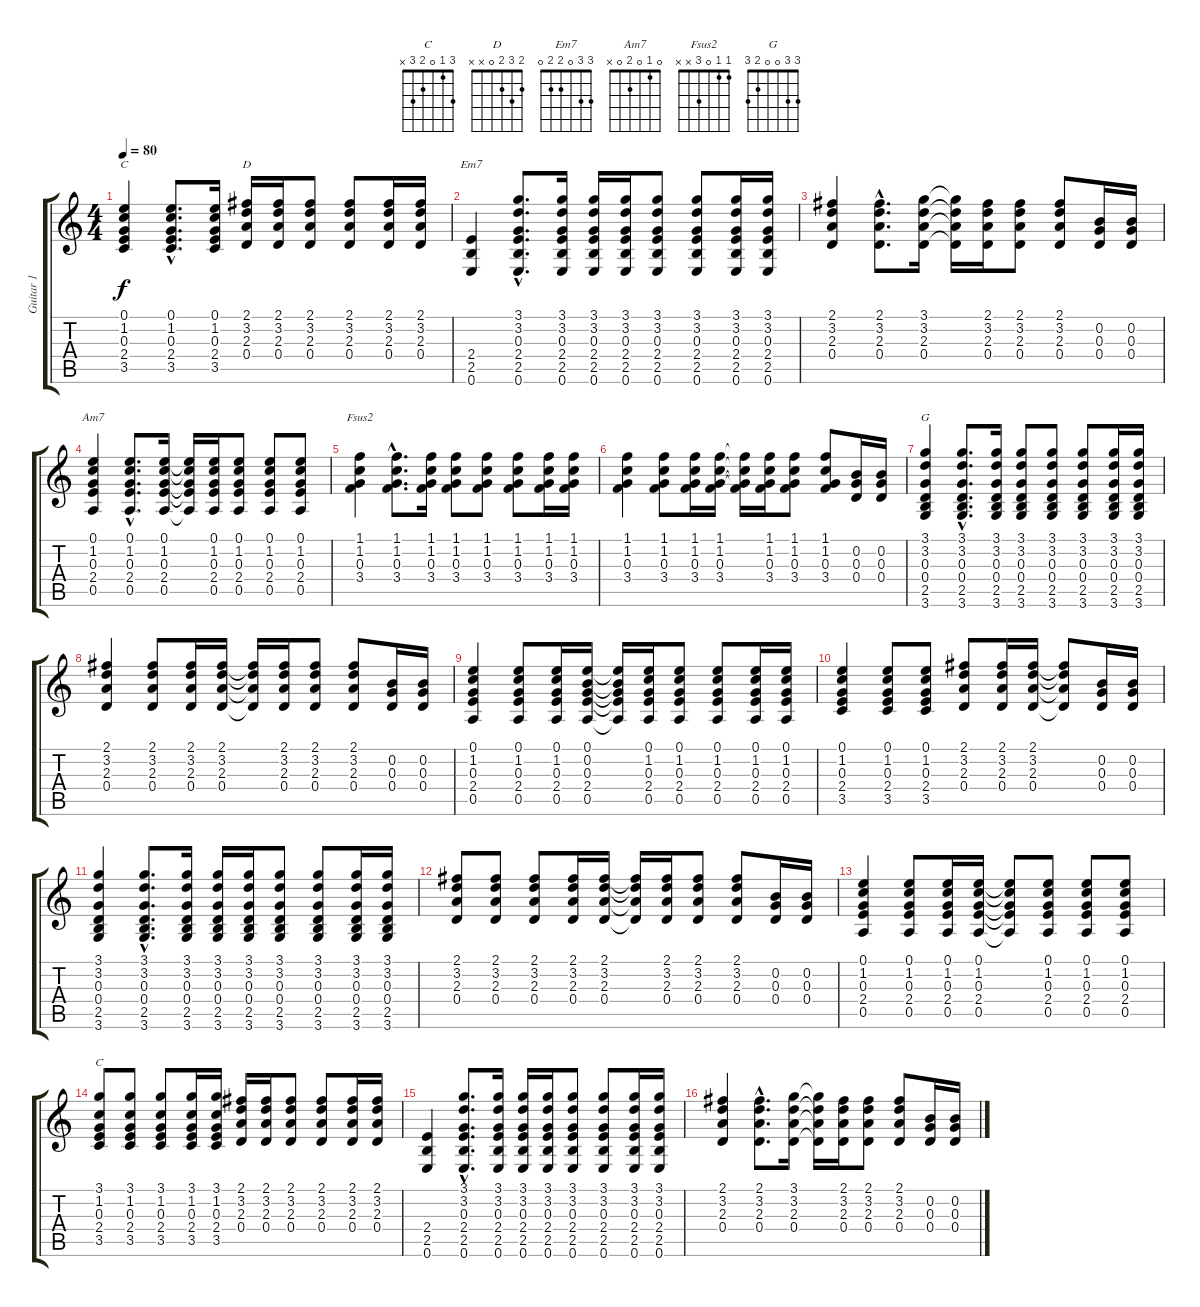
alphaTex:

\track ("Guitar 1" "Guitar 1") {instrument acousticguitarsteel}
\staff {score tabs}
\tuning (E4 B3 G3 D3 A2 E2) {hide}
\chord ("C" 0 1 0 2 3 x)
\chord ("D" 2 3 2 0 x x)
\chord ("Em7" 3 3 0 2 2 0)
\chord ("Am7" 0 1 0 2 0 x)
\chord ("Fsus2" 1 1 0 3 x x)
\chord ("G" 3 3 0 0 2 3)
\chord ("C" 3 1 0 2 3 x)
\ts (4 4)
\tempo 80
\clef g2
\ks c
(0.1 1.2 0.3 2.4 3.5).4{ch "C" dy f} (0.1{hac} 1.2{hac} 0.3{hac} 2.4{hac} 3.5{hac}).8{d} (0.1 1.2 0.3 2.4 3.5).16 (2.1 3.2 2.3 0.4).16{ch "D"} (2.1 3.2 2.3 0.4).16 (2.1 3.2 2.3 0.4).8 (2.1 3.2 2.3 0.4).8 (2.1 3.2 2.3 0.4).16 (2.1 3.2 2.3 0.4).16 |
(2.4 2.5 0.6).4{ch "Em7"} (3.1{hac} 3.2{hac} 0.3{hac} 2.4{hac} 2.5{hac} 0.6{hac}).8{d} (3.1 3.2 0.3 2.4 2.5 0.6).16 (3.1 3.2 0.3 2.4 2.5 0.6).16 (3.1 3.2 0.3 2.4 2.5 0.6).16 (3.1 3.2 0.3 2.4 2.5 0.6).8 (3.1 3.2 0.3 2.4 2.5 0.6).8 (3.1 3.2 0.3 2.4 2.5 0.6).16 (3.1 3.2 0.3 2.4 2.5 0.6).16 |
(2.1 3.2 2.3 0.4).4 (2.1{hac} 3.2{hac} 2.3{hac} 0.4{hac}).8{d} (3.1 3.2 2.3 0.4).16 (3.1{t} 3.2{t} 2.3{t} 0.4{t}).16 (2.1 3.2 2.3 0.4).16 (2.1 3.2 2.3 0.4).8 (2.1 3.2 2.3 0.4).8 (0.2 0.3 0.4).16 (0.2 0.3 0.4).16 |
(0.1 1.2 0.3 2.4 0.5).4{ch "Am7"} (0.1{hac} 1.2{hac} 0.3{hac} 2.4{hac} 0.5{hac}).8{d} (0.1 1.2 0.3 2.4 0.5).16 (0.1{t} 1.2{t} 0.3{t} 2.4{t} 0.5{t}).16 (0.1 1.2 0.3 2.4 0.5).16 (0.1 1.2 0.3 2.4 0.5).8 (0.1 1.2 0.3 2.4 0.5).8 (0.1 1.2 0.3 2.4 0.5).8 |
(1.1 1.2 0.3 3.4).4{ch "Fsus2"} (1.1{hac} 1.2{hac} 0.3{hac} 3.4{hac}).8{d} (1.1 1.2 0.3 3.4).16 (1.1 1.2 0.3 3.4).8 (1.1 1.2 0.3 3.4).8 (1.1 1.2 0.3 3.4).8 (1.1 1.2 0.3 3.4).16 (1.1 1.2 0.3 3.4).16 |
(1.1 1.2 0.3 3.4).4 (1.1 1.2 0.3 3.4).8 (1.1 1.2 0.3 3.4).16 (1.1 1.2 0.3 3.4).16 (1.1{t} 1.2{t} 0.3{t} 3.4{t}).16 (1.1 1.2 0.3 3.4).16 (1.1 1.2 0.3 3.4).8 (1.1 1.2 0.3 3.4).8 (0.2 0.3 0.4).16 (0.2 0.3 0.4).16 |
(3.1 3.2 0.3 0.4 2.5 3.6).4{ch "G"} (3.1{hac} 3.2{hac} 0.3{hac} 0.4{hac} 2.5{hac} 3.6{hac}).8{d} (3.1 3.2 0.3 0.4 2.5 3.6).16 (3.1 3.2 0.3 0.4 2.5 3.6).8 (3.1 3.2 0.3 0.4 2.5 3.6).8 (3.1 3.2 0.3 0.4 2.5 3.6).8 (3.1 3.2 0.3 0.4 2.5 3.6).16 (3.1 3.2 0.3 0.4 2.5 3.6).16 |
(2.1 3.2 2.3 0.4).4 (2.1 3.2 2.3 0.4).8 (2.1 3.2 2.3 0.4).16 (2.1 3.2 2.3 0.4).16 (2.1{t} 3.2{t} 2.3{t} 0.4{t}).16 (2.1 3.2 2.3 0.4).16 (2.1 3.2 2.3 0.4).8 (2.1 3.2 2.3 0.4).8 (0.2 0.3 0.4).16 (0.2 0.3 0.4).16 |
(0.1 1.2 0.3 2.4 0.5).4 (0.1 1.2 0.3 2.4 0.5).8 (0.1 1.2 0.3 2.4 0.5).16 (0.1 0.2 0.3 2.4 0.5).16 (0.1{t} 0.2{t} 0.3{t} 2.4{t} 0.5{t}).16 (0.1 1.2 0.3 2.4 0.5).16 (0.1 1.2 0.3 2.4 0.5).8 (0.1 1.2 0.3 2.4 0.5).8 (0.1 1.2 0.3 2.4 0.5).16 (0.1 1.2 0.3 2.4 0.5).16 |
(0.1 1.2 0.3 2.4 3.5).4 (0.1 1.2 0.3 2.4 3.5).8 (0.1 1.2 0.3 2.4 3.5).8 (2.1 3.2 2.3 0.4).8 (2.1 3.2 2.3 0.4).16 (2.1 3.2 2.3 0.4).16 (2.1{t} 3.2{t} 2.3{t} 0.4{t}).8 (0.2 0.3 0.4).16 (0.2 0.3 0.4).16 |
(3.1 3.2 0.3 0.4 2.5 3.6).4 (3.1{hac} 3.2{hac} 0.3{hac} 0.4{hac} 2.5{hac} 3.6{hac}).8{d} (3.1 3.2 0.3 0.4 2.5 3.6).16 (3.1 3.2 0.3 0.4 2.5 3.6).16 (3.1 3.2 0.3 0.4 2.5 3.6).16 (3.1 3.2 0.3 0.4 2.5 3.6).8 (3.1 3.2 0.3 0.4 2.5 3.6).8 (3.1 3.2 0.3 0.4 2.5 3.6).16 (3.1 3.2 0.3 0.4 2.5 3.6).16 |
(2.1 3.2 2.3 0.4).8 (2.1 3.2 2.3 0.4).8 (2.1 3.2 2.3 0.4).8 (2.1 3.2 2.3 0.4).16 (2.1 3.2 2.3 0.4).16 (2.1{t} 3.2{t} 2.3{t} 0.4{t}).16 (2.1 3.2 2.3 0.4).16 (2.1 3.2 2.3 0.4).8 (2.1 3.2 2.3 0.4).8 (0.2 0.3 0.4).16 (0.2 0.3 0.4).16 |
(0.1 1.2 0.3 2.4 0.5).4 (0.1 1.2 0.3 2.4 0.5).8 (0.1 1.2 0.3 2.4 0.5).16 (0.1 1.2 0.3 2.4 0.5).16 (0.1{t} 1.2{t} 0.3{t} 2.4{t} 0.5{t}).8 (0.1 1.2 0.3 2.4 0.5).8 (0.1 1.2 0.3 2.4 0.5).8 (0.1 1.2 0.3 2.4 0.5).8 |
(3.1 1.2 0.3 2.4 3.5).8{ch "C"} (3.1 1.2 0.3 2.4 3.5).8 (3.1 1.2 0.3 2.4 3.5).8 (3.1 1.2 0.3 2.4 3.5).16 (3.1 1.2 0.3 2.4 3.5).16 (2.1 3.2 2.3 0.4).16 (2.1 3.2 2.3 0.4).16 (2.1 3.2 2.3 0.4).8 (2.1 3.2 2.3 0.4).8 (2.1 3.2 2.3 0.4).16 (2.1 3.2 2.3 0.4).16 |
(2.4 2.5 0.6).4 (3.1{hac} 3.2{hac} 0.3{hac} 2.4{hac} 2.5{hac} 0.6{hac}).8{d} (3.1 3.2 0.3 2.4 2.5 0.6).16 (3.1 3.2 0.3 2.4 2.5 0.6).16 (3.1 3.2 0.3 2.4 2.5 0.6).16 (3.1 3.2 0.3 2.4 2.5 0.6).8 (3.1 3.2 0.3 2.4 2.5 0.6).8 (3.1 3.2 0.3 2.4 2.5 0.6).16 (3.1 3.2 0.3 2.4 2.5 0.6).16 |
(2.1 3.2 2.3 0.4).4 (2.1{hac} 3.2{hac} 2.3{hac} 0.4{hac}).8{d} (3.1 3.2 2.3 0.4).16 (3.1{t} 3.2{t} 2.3{t} 0.4{t}).16 (2.1 3.2 2.3 0.4).16 (2.1 3.2 2.3 0.4).8 (2.1 3.2 2.3 0.4).8 (0.2 0.3 0.4).16 (0.2 0.3 0.4).16
